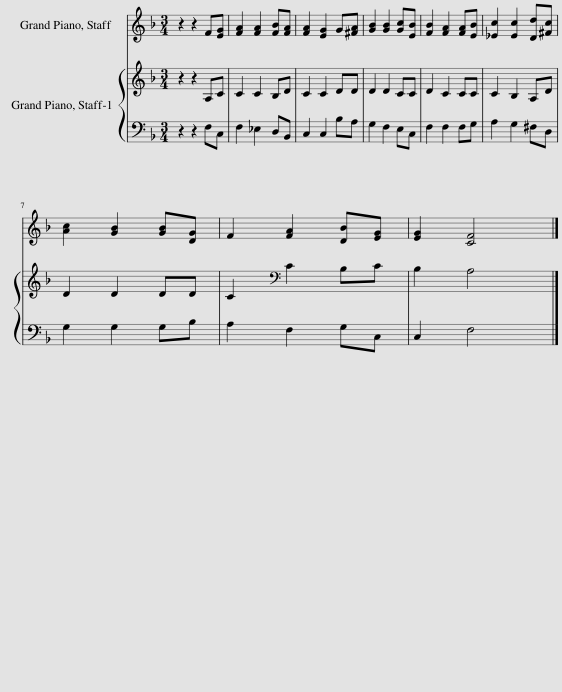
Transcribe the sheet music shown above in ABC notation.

X:1
%%score 1 { 2 | 3 }
L:1/8
M:3/4
I:linebreak $
K:F
V:1 treble
V:2 treble
V:3 bass
V:1
 z2 z2 F[EG] | [FA]2 [FA]2 [FB][FA] | [FA]2 [EG]2 G[^FA] | [GB]2 [GB]2 [Gc][EB] | [FB]2 [FA]2 [FA][EB] | %5
 [_Ec]2 [Ec]2 [Dd][^Fc] |$ [Ac]2 [GB]2 [GB][DG] | F2 [FA]2 [DB][EG] | [EG]2 [CF]4 |] %9
V:2
 z2 z2 A,C | C2 C2 B,D | C2 C2 DD | D2 D2 CC | D2 C2 CC | %5
 C2 B,2 A,D |$ D2 D2 DD | C2[K:bass] C2 B,C | B,2 A,4 |] %9
V:3
 z2 z2 F,C, | F,2 _E,2 D,B,, | C,2 C,2 B,A, | G,2 F,2 E,C, | F,2 F,2 F,G, | %5
 A,2 G,2 ^F,D, |$ G,2 G,2 G,B, | A,2 F,2 G,C, | C,2 F,4 |] %9
